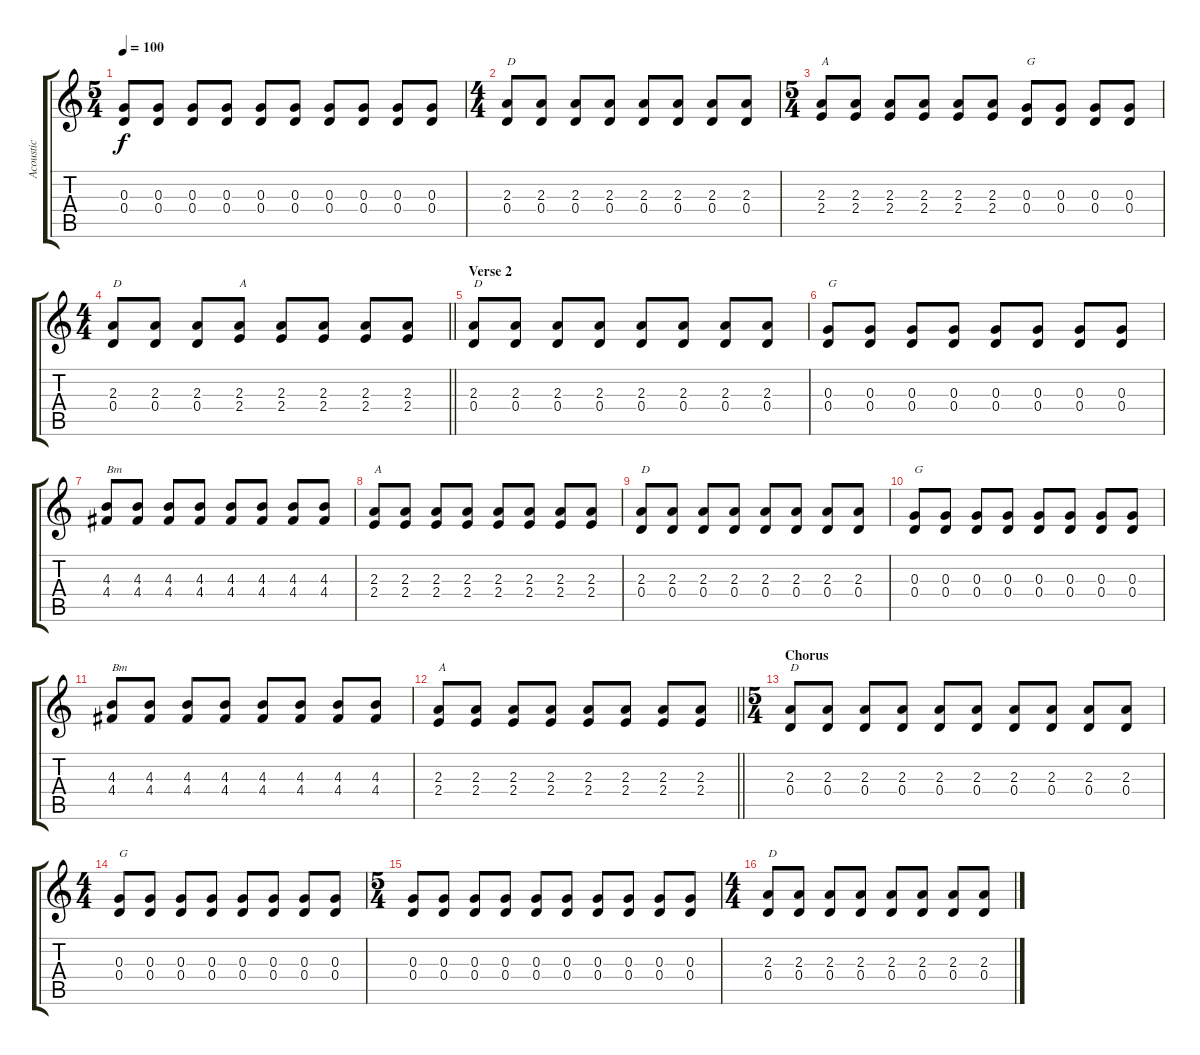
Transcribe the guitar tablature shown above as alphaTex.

\track ("Acoustic" "Acoustic") {instrument acousticguitarsteel}
\staff {score tabs}
\tuning (E4 B3 G3 D3 A2 E2) {hide}
\ts (5 4)
\tempo 100
\clef g2
\ks c
(0.3 0.4).8{dy f} (0.3 0.4).8 (0.3 0.4).8 (0.3 0.4).8 (0.3 0.4).8 (0.3 0.4).8 (0.3 0.4).8 (0.3 0.4).8 (0.3 0.4).8 (0.3 0.4).8 |
\ts (4 4)
(2.3 0.4).8{txt "D"} (2.3 0.4).8 (2.3 0.4).8 (2.3 0.4).8 (2.3 0.4).8 (2.3 0.4).8 (2.3 0.4).8 (2.3 0.4).8 |
\ts (5 4)
(2.3 2.4).8{txt "A"} (2.3 2.4).8 (2.3 2.4).8 (2.3 2.4).8 (2.3 2.4).8 (2.3 2.4).8 (0.3 0.4).8{txt "G"} (0.3 0.4).8 (0.3 0.4).8 (0.3 0.4).8 |
\ts (4 4)
\barLineRight lightlight
(2.3 0.4).8{txt "D"} (2.3 0.4).8 (2.3 0.4).8 (2.3 2.4).8{txt "A"} (2.3 2.4).8 (2.3 2.4).8 (2.3 2.4).8 (2.3 2.4).8 |
\section ("" "Verse 2")
(2.3 0.4).8{txt "D"} (2.3 0.4).8 (2.3 0.4).8 (2.3 0.4).8 (2.3 0.4).8 (2.3 0.4).8 (2.3 0.4).8 (2.3 0.4).8 |
(0.3 0.4).8{txt "G"} (0.3 0.4).8 (0.3 0.4).8 (0.3 0.4).8 (0.3 0.4).8 (0.3 0.4).8 (0.3 0.4).8 (0.3 0.4).8 |
(4.3 4.4).8{txt "Bm"} (4.3 4.4).8 (4.3 4.4).8 (4.3 4.4).8 (4.3 4.4).8 (4.3 4.4).8 (4.3 4.4).8 (4.3 4.4).8 |
(2.3 2.4).8{txt "A"} (2.3 2.4).8 (2.3 2.4).8 (2.3 2.4).8 (2.3 2.4).8 (2.3 2.4).8 (2.3 2.4).8 (2.3 2.4).8 |
(2.3 0.4).8{txt "D"} (2.3 0.4).8 (2.3 0.4).8 (2.3 0.4).8 (2.3 0.4).8 (2.3 0.4).8 (2.3 0.4).8 (2.3 0.4).8 |
(0.3 0.4).8{txt "G"} (0.3 0.4).8 (0.3 0.4).8 (0.3 0.4).8 (0.3 0.4).8 (0.3 0.4).8 (0.3 0.4).8 (0.3 0.4).8 |
(4.3 4.4).8{txt "Bm"} (4.3 4.4).8 (4.3 4.4).8 (4.3 4.4).8 (4.3 4.4).8 (4.3 4.4).8 (4.3 4.4).8 (4.3 4.4).8 |
\barLineRight lightlight
(2.3 2.4).8{txt "A"} (2.3 2.4).8 (2.3 2.4).8 (2.3 2.4).8 (2.3 2.4).8 (2.3 2.4).8 (2.3 2.4).8 (2.3 2.4).8 |
\ts (5 4)
\section ("" "Chorus")
(2.3 0.4).8{txt "D"} (2.3 0.4).8 (2.3 0.4).8 (2.3 0.4).8 (2.3 0.4).8 (2.3 0.4).8 (2.3 0.4).8 (2.3 0.4).8 (2.3 0.4).8 (2.3 0.4).8 |
\ts (4 4)
(0.3 0.4).8{txt "G"} (0.3 0.4).8 (0.3 0.4).8 (0.3 0.4).8 (0.3 0.4).8 (0.3 0.4).8 (0.3 0.4).8 (0.3 0.4).8 |
\ts (5 4)
(0.3 0.4).8 (0.3 0.4).8 (0.3 0.4).8 (0.3 0.4).8 (0.3 0.4).8 (0.3 0.4).8 (0.3 0.4).8 (0.3 0.4).8 (0.3 0.4).8 (0.3 0.4).8 |
\ts (4 4)
(2.3 0.4).8{txt "D"} (2.3 0.4).8 (2.3 0.4).8 (2.3 0.4).8 (2.3 0.4).8 (2.3 0.4).8 (2.3 0.4).8 (2.3 0.4).8
